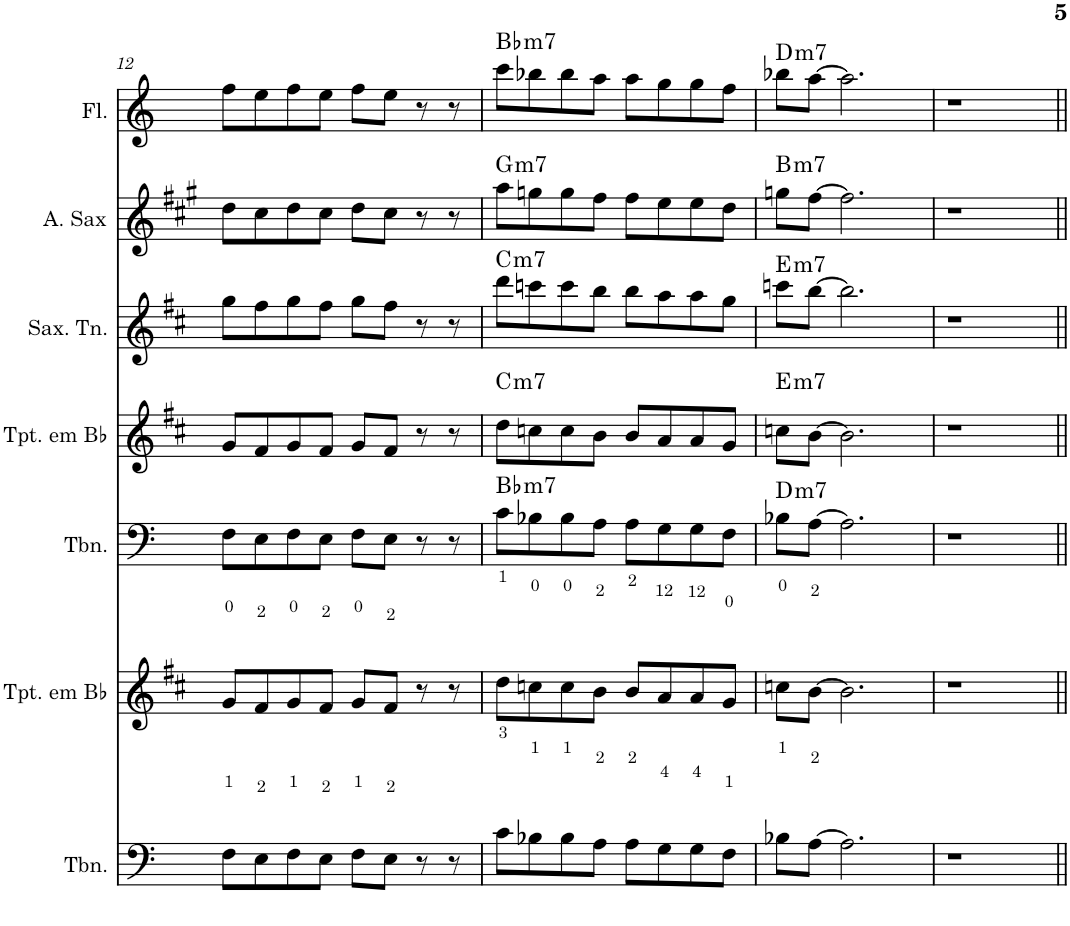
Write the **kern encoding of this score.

**kern	**kern	**kern	**harte	**kern	**harte	**kern	**harte	**kern	**harte	**kern	**harte
*part7	*part6	*part5	*part5	*part4	*part4	*part3	*part3	*part2	*part2	*part1	*part1
*staff7	*staff6	*staff5	*	*staff4	*	*staff3	*	*staff2	*	*staff1	*
*I"Trombone	*I"Trompete em Bb	*I"Trombone	*	*I"Trompete em Bb	*	*I"Saxofone Tenor	*	*I"Saxofone Alto	*	*I"Flauta Transversal	*
*I'Tbn.	*I'Tpt. em Bb	*I'Tbn.	*	*I'Tpt. em Bb	*	*I'Sax. Tn.	*	*	*	*I'Fl.	*
!!LO:PB:g=z
*clefF4	*clefG2	*clefF4	*	*clefG2	*	*clefG2	*	*clefG2	*	*clefG2	*
*	*Trd1c2	*	*	*Trd1c2	*	*Trd8c14	*	*Trd5c9	*	*	*
*k[]	*k[f#c#]	*k[]	*	*k[f#c#]	*	*k[f#c#]	*	*k[f#c#g#]	*	*k[]	*
*M4/4	*M4/4	*M4/4	*	*M4/4	*	*M4/4	*	*M4/4	*	*M4/4	*
=12	=12	=12	=12	=12	=12	=12	=12	=12	=12	=12	=12
8F\L	8g/L	8F\L	.	8g/L	.	8gg\L	.	8dd\L	.	8ff\L	.
8E\	8f#/	8E\	.	8f#/	.	8ff#\	.	8cc#\	.	8ee\	.
8F\	8g/	8F\	.	8g/	.	8gg\	.	8dd\	.	8ff\	.
8E\J	8f#/J	8E\J	.	8f#/J	.	8ff#\J	.	8cc#\J	.	8ee\J	.
8F\L	8g/L	8F\L	.	8g/L	.	8gg\L	.	8dd\L	.	8ff\L	.
8E\J	8f#/J	8E\J	.	8f#/J	.	8ff#\J	.	8cc#\J	.	8ee\J	.
8r	8r	8r	.	8r	.	8r	.	8r	.	8r	.
8r	8r	8r	.	8r	.	8r	.	8r	.	8r	.
=13	=13	=13	=13	=13	=13	=13	=13	=13	=13	=13	=13
!	!	!	!LO:H:kt=m7	!	!LO:H:kt=m7	!	!LO:H:kt=m7	!	!LO:H:kt=m7	!	!LO:H:kt=m7
8c\L	8dd\L	8c\L	Bb:min7	8dd\L	C:min7	8ddd\L	C:min7	8aa\L	G:min7	8ccc\L	Bb:min7
8B-X\	8ccn\	8B-X\	.	8ccn\	.	8cccn\	.	8ggn\	.	8bb-X\	.
8B-\	8cc\	8B-\	.	8cc\	.	8ccc\	.	8gg\	.	8bb-\	.
8A\J	8b\J	8A\J	.	8b\J	.	8bb\J	.	8ff#\J	.	8aa\J	.
8A\L	8b/L	8A\L	.	8b/L	.	8bb\L	.	8ff#\L	.	8aa\L	.
8G\	8a/	8G\	.	8a/	.	8aa\	.	8ee\	.	8gg\	.
8G\	8a/	8G\	.	8a/	.	8aa\	.	8ee\	.	8gg\	.
8F\J	8g/J	8F\J	.	8g/J	.	8gg\J	.	8dd\J	.	8ff\J	.
=14	=14	=14	=14	=14	=14	=14	=14	=14	=14	=14	=14
!	!	!	!LO:H:kt=m7	!	!LO:H:kt=m7	!	!LO:H:kt=m7	!	!LO:H:kt=m7	!	!LO:H:kt=m7
8B-X\L	8ccn\L	8B-X\L	D:min7	8ccn\L	E:min7	8cccn\L	E:min7	8ggn\L	B:min7	8bb-X\L	D:min7
[8A\J	[8b\J	[8A\J	.	[8b\J	.	[8bb\J	.	[8ff#\J	.	[8aa\J	.
2.A\]	2.b\]	2.A\]	.	2.b\]	.	2.bb\]	.	2.ff#\]	.	2.aa\]	.
=15	=15	=15	=15	=15	=15	=15	=15	=15	=15	=15	=15
1r	1r	1r	.	1r	.	1r	.	1r	.	1r	.
=||	=||	=||	=||	=||	=||	=||	=||	=||	=||	=||	=||
*-	*-	*-	*-	*-	*-	*-	*-	*-	*-	*-	*-
